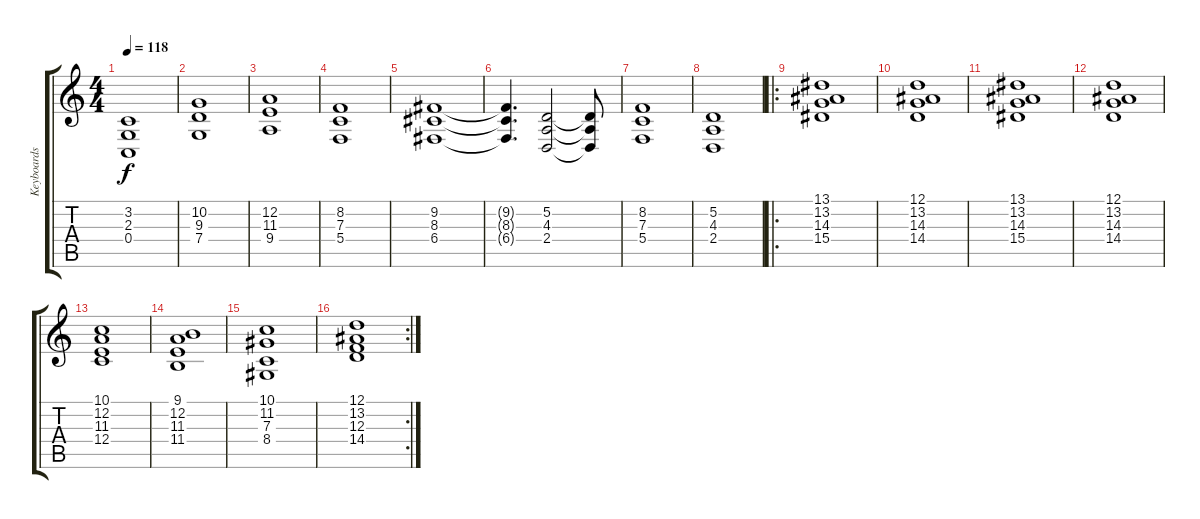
\track ("Keyboards" "Keyboards") {instrument pad2warm}
\staff {score tabs}
\tuning (D4 A3 F3 C3 G2 C2) {hide}
\ts (4 4)
\tempo 118
\clef g2
\ks c
(3.2 2.3 0.4).1{dy f} |
(10.2 9.3 7.4).1 |
(12.2 11.3 9.4).1 |
(8.2 7.3 5.4).1 |
(9.2 8.3 6.4).1 |
(9.2{t} 8.3{t} 6.4{t}).4{d} (5.2 4.3 2.4).2 (5.2{t} 4.3{t} 2.4{t}).8 |
(8.2 7.3 5.4).1 |
(5.2 4.3 2.4).1 |
\ro
(13.1 13.2 14.3 15.4).1{instrument pad4choir} |
(12.1 13.2 14.3 14.4).1 |
(13.1 13.2 14.3 15.4).1 |
(12.1 13.2 14.3 14.4).1 |
(10.1 12.2 11.3 12.4).1 |
(9.1 12.2 11.3 11.4).1 |
(10.1 11.2 7.3 8.4).1 |
\rc 2
(12.1 13.2 12.3 14.4).1
